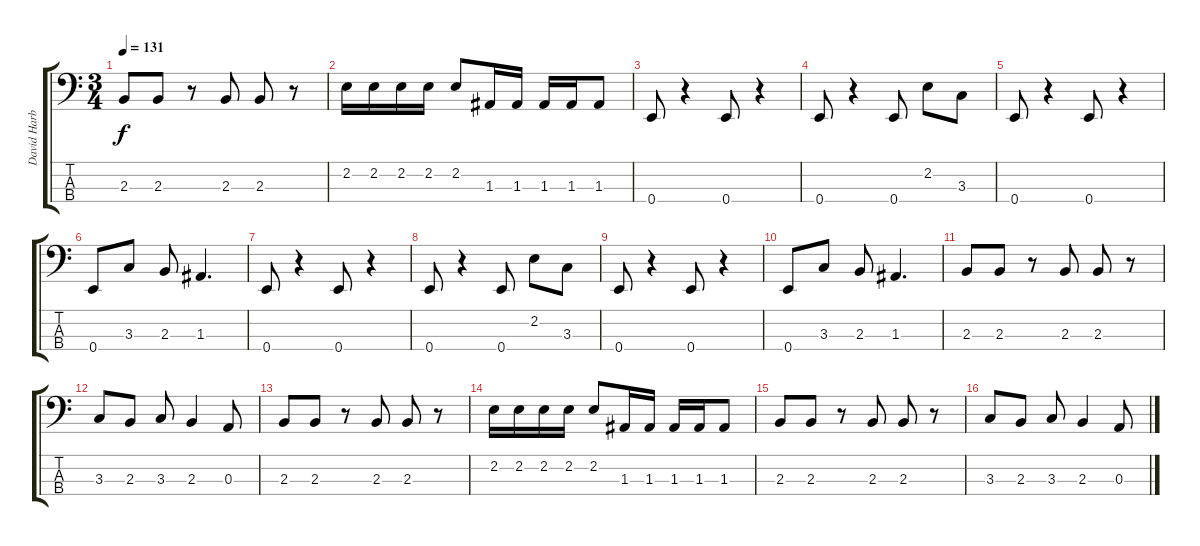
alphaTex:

\track ("David Harbour" "David Harb") {instrument electricbassfinger}
\staff {score tabs}
\tuning (G2 D2 A1 E1) {hide}
\ts (3 4)
\tempo 131
\clef f4
\ks c
2.3.8{dy f} 2.3.8 r.8 2.3.8 2.3.8 r.8 |
2.2.16 2.2.16 2.2.16 2.2.16 2.2.8 1.3.16 1.3.16 1.3.16 1.3.16 1.3.8 |
0.4.8 r.4 0.4.8 r.4 |
0.4.8 r.4 0.4.8 2.2.8 3.3.8 |
0.4.8 r.4 0.4.8 r.4 |
0.4.8 3.3.8 2.3.8 1.3.4{d} |
0.4.8 r.4 0.4.8 r.4 |
0.4.8 r.4 0.4.8 2.2.8 3.3.8 |
0.4.8 r.4 0.4.8 r.4 |
0.4.8 3.3.8 2.3.8 1.3.4{d} |
2.3.8 2.3.8 r.8 2.3.8 2.3.8 r.8 |
3.3.8 2.3.8 3.3.8 2.3.4 0.3.8 |
2.3.8 2.3.8 r.8 2.3.8 2.3.8 r.8 |
2.2.16 2.2.16 2.2.16 2.2.16 2.2.8 1.3.16 1.3.16 1.3.16 1.3.16 1.3.8 |
2.3.8 2.3.8 r.8 2.3.8 2.3.8 r.8 |
3.3.8 2.3.8 3.3.8 2.3.4 0.3.8
